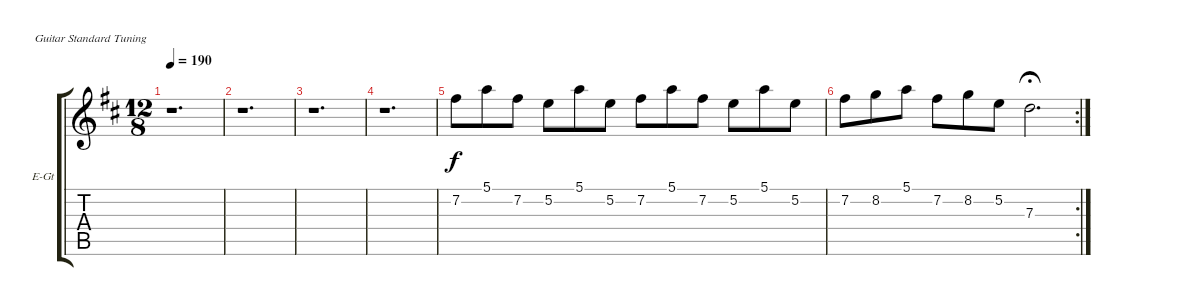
\defaultSystemsLayout 4
\bracketExtendMode groupsimilarinstruments
\firstSystemTrackNameOrientation horizontal
\otherSystemsTrackNameOrientation horizontal
\track ("Electric Guitar" "E-Gt") {instrument electricguitarclean}
\staff {score tabs}
\tuning (E4 B3 G3 D3 A2 E2)
\ts (12 8)
\tempo 190
\clef g2
\ks d
r.1{d dy f} |
r.1{d} |
r.1{d} |
r.1{d} |
7.2.8 5.1.8 7.2.8 5.2.8 5.1.8 5.2.8 7.2.8 5.1.8 7.2.8 5.2.8 5.1.8 5.2.8 |
\rc 2
7.2.8 8.2.8 5.1.8 7.2.8 8.2.8 5.2.8 7.3.2{d fermata (medium 0.5)}
